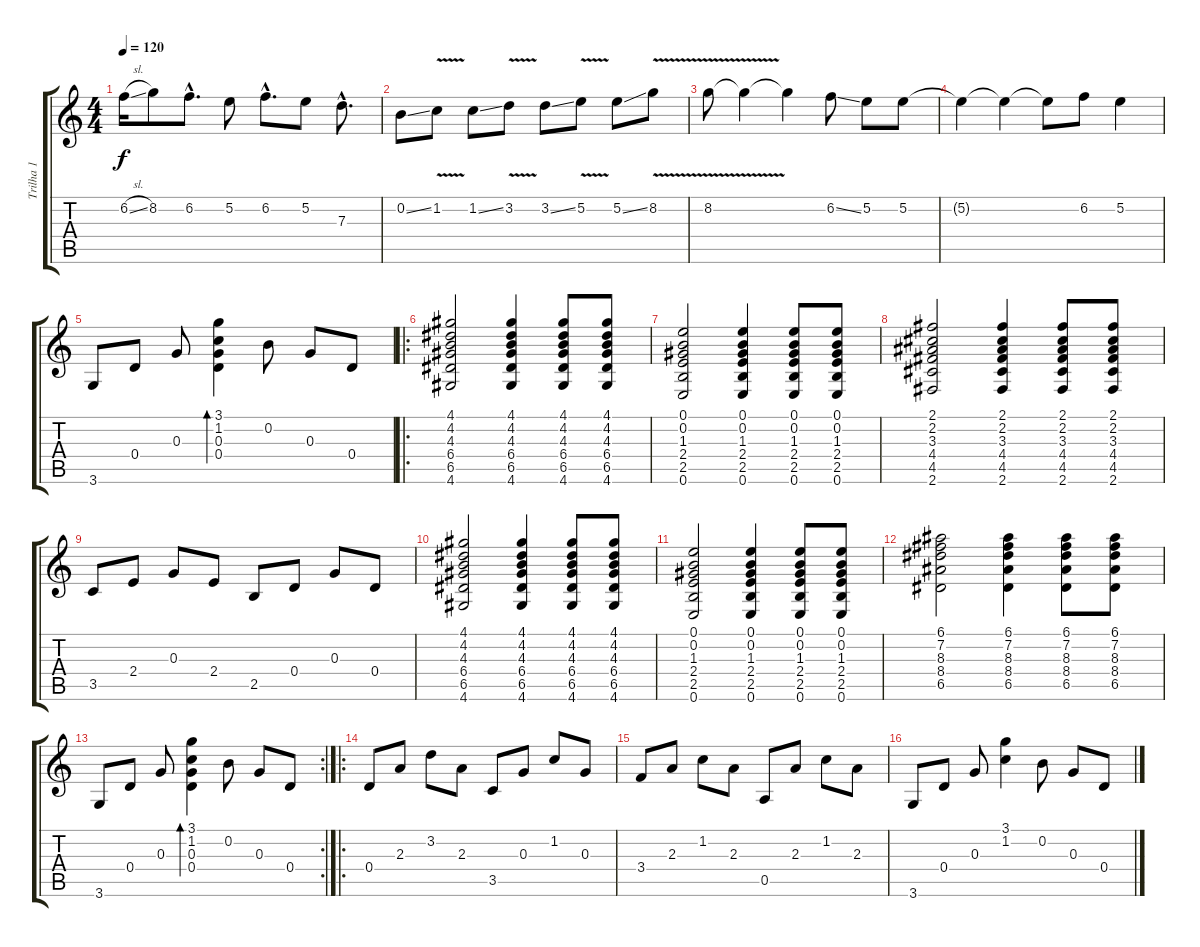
\track ("Trilha 1" "Trilha 1") {instrument acousticguitarsteel}
\staff {score tabs}
\tuning (E4 B3 G3 D3 A2 E2) {hide}
\ts (4 4)
\tempo 120
\clef g2
\ks c
6.2{sl}.16{dy f} 8.2.8 6.2{hac}.8{d} 5.2.8 6.2{hac}.8{d} 5.2.8 7.3{hac}.8{d} |
0.2{ss}.8 1.2{v}.8 1.2{ss}.8 3.2{v}.8 3.2{ss}.8 5.2{v}.8 5.2{ss}.8 8.2{v}.8 |
8.2{v}.8 8.2{t}.4 8.2{t}.4 6.2{ss}.8 5.2.8 5.2.8 |
5.2{t}.4 5.2{t}.4 5.2{t}.8 6.2.8 5.2.4 |
3.6.8 0.4.8 0.3.8 (3.1 1.2 0.3 0.4).4{bd 120} 0.2.8 0.3.8 0.4.8 |
\ro
(4.1 4.2 4.3 6.4 6.5 4.6).2 (4.1 4.2 4.3 6.4 6.5 4.6).4 (4.1 4.2 4.3 6.4 6.5 4.6).8 (4.1 4.2 4.3 6.4 6.5 4.6).8 |
(0.1 0.2 1.3 2.4 2.5 0.6).2 (0.1 0.2 1.3 2.4 2.5 0.6).4 (0.1 0.2 1.3 2.4 2.5 0.6).8 (0.1 0.2 1.3 2.4 2.5 0.6).8 |
(2.1 2.2 3.3 4.4 4.5 2.6).2 (2.1 2.2 3.3 4.4 4.5 2.6).4 (2.1 2.2 3.3 4.4 4.5 2.6).8 (2.1 2.2 3.3 4.4 4.5 2.6).8 |
3.5.8 2.4.8 0.3.8 2.4.8 2.5.8 0.4.8 0.3.8 0.4.8 |
(4.1 4.2 4.3 6.4 6.5 4.6).2 (4.1 4.2 4.3 6.4 6.5 4.6).4 (4.1 4.2 4.3 6.4 6.5 4.6).8 (4.1 4.2 4.3 6.4 6.5 4.6).8 |
(0.1 0.2 1.3 2.4 2.5 0.6).2 (0.1 0.2 1.3 2.4 2.5 0.6).4 (0.1 0.2 1.3 2.4 2.5 0.6).8 (0.1 0.2 1.3 2.4 2.5 0.6).8 |
(6.1 7.2 8.3 8.4 6.5).2 (6.1 7.2 8.3 8.4 6.5).4 (6.1 7.2 8.3 8.4 6.5).8 (6.1 7.2 8.3 8.4 6.5).8 |
\rc 2
3.6.8 0.4.8 0.3.8 (3.1 1.2 0.3 0.4).4{bd 120} 0.2.8 0.3.8 0.4.8 |
\ro
0.4.8 2.3.8 3.2.8 2.3.8 3.5.8 0.3.8 1.2.8 0.3.8 |
3.4.8 2.3.8 1.2.8 2.3.8 0.5.8 2.3.8 1.2.8 2.3.8 |
3.6.8 0.4.8 0.3.8 (3.1 1.2).4 0.2.8 0.3.8 0.4.8
